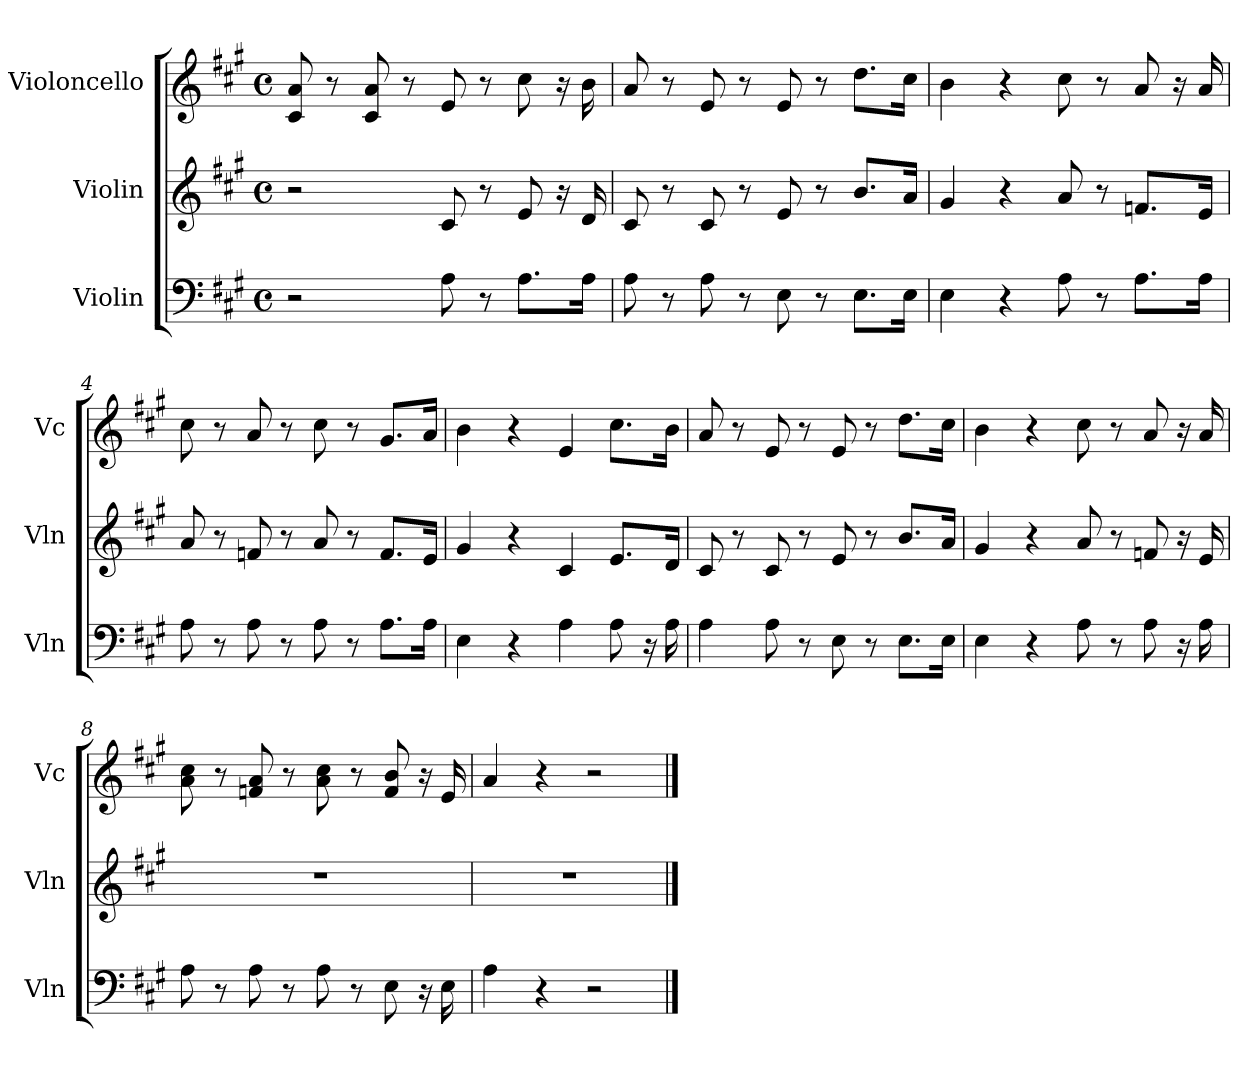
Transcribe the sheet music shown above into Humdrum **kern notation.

**kern	**kern	**kern
*part3	*part2	*part1
*staff3	*staff2	*staff1
*I"Violin	*I"Violin	*I"Violoncello
*I'Vln	*I'Vln	*I'Vc
*clefF4	*clefG2	*clefG2
*k[f#c#g#]	*k[f#c#g#]	*k[f#c#g#]
*M4/4	*M4/4	*M4/4
*met(c)	*met(c)	*met(c)
=1	=1	=1
2r	2r	8c#/ 8a/
.	.	8r
.	.	8c#/ 8a/
.	.	8r
8A\	8c#/	8e/
8r	8r	8r
8.A\L	8e/	8cc#\
.	16r	16r
16A\Jk	16d/	16b\
=2	=2	=2
8A\	8c#/	8a/
8r	8r	8r
8A\	8c#/	8e/
8r	8r	8r
8E\	8e/	8e/
8r	8r	8r
8.E\L	8.b/L	8.dd\L
16E\Jk	16a/Jk	16cc#\Jk
=3	=3	=3
4E\	4g#/	4b\
4r	4r	4r
8A\	8a/	8cc#\
8r	8r	8r
8.A\L	8.fn/L	8a/
.	.	16r
16A\Jk	16e/Jk	16a/
!!LO:LB:g=z
=4	=4	=4
8A\	8a/	8cc#\
8r	8r	8r
8A\	8fn/	8a/
8r	8r	8r
8A\	8a/	8cc#\
8r	8r	8r
8.A\L	8.f/L	8.g#/L
16A\Jk	16e/Jk	16a/Jk
=5	=5	=5
4E\	4g#/	4b\
4r	4r	4r
4A\	4c#/	4e/
8A\	8.e/L	8.cc#\L
16r	.	.
16A\	16d/Jk	16b\Jk
=6	=6	=6
4A\	8c#/	8a/
.	8r	8r
8A\	8c#/	8e/
8r	8r	8r
8E\	8e/	8e/
8r	8r	8r
8.E\L	8.b/L	8.dd\L
16E\Jk	16a/Jk	16cc#\Jk
=7	=7	=7
4E\	4g#/	4b\
4r	4r	4r
8A\	8a/	8cc#\
8r	8r	8r
8A\	8fn/	8a/
16r	16r	16r
16A\	16e/	16a/
!!LO:LB:g=z
=8	=8	=8
8A\	1r	8a\ 8cc#\
8r	.	8r
8A\	.	8fn/ 8a/
8r	.	8r
8A\	.	8a\ 8cc#\
8r	.	8r
8E\	.	8f/ 8b/
16r	.	16r
16E\	.	16e/
=9	=9	=9
4A\	1r	4a/
4r	.	4r
2r	.	2r
==	==	==
*-	*-	*-
